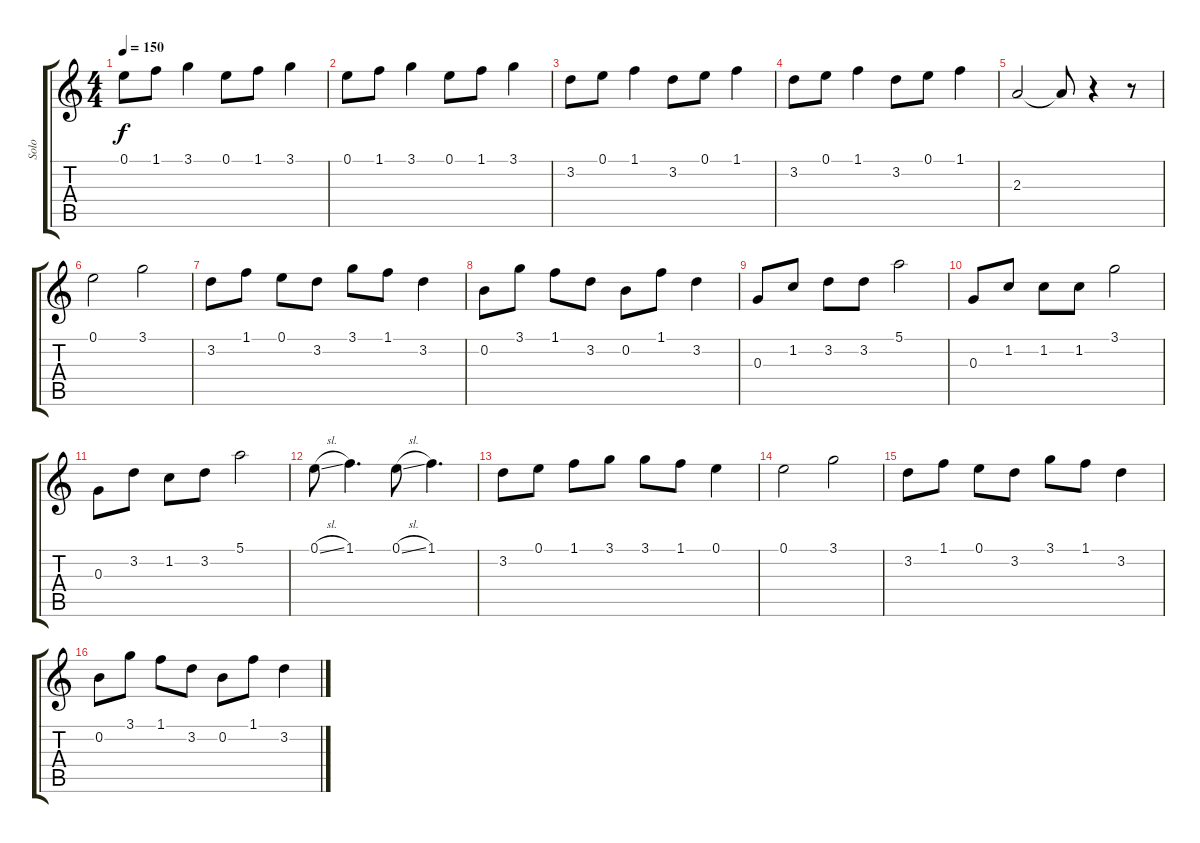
\track ("Solo" "Solo") {instrument acousticguitarnylon}
\staff {score tabs}
\tuning (E4 B3 G3 D3 A2 E2) {hide}
\ts (4 4)
\tempo 150
\clef g2
\ks aminor
0.1.8{dy f} 1.1.8 3.1.4 0.1.8 1.1.8 3.1.4 |
0.1.8 1.1.8 3.1.4 0.1.8 1.1.8 3.1.4 |
3.2.8 0.1.8 1.1.4 3.2.8 0.1.8 1.1.4 |
3.2.8 0.1.8 1.1.4 3.2.8 0.1.8 1.1.4 |
2.3.2 2.3{t}.8 r.4 r.8 |
0.1.2{volume 11} 3.1.2 |
3.2.8 1.1.8 0.1.8 3.2.8 3.1.8 1.1.8 3.2.4 |
0.2.8 3.1.8 1.1.8 3.2.8 0.2.8 1.1.8 3.2.4 |
0.3.8 1.2.8 3.2.8 3.2.8 5.1.2 |
0.3.8 1.2.8 1.2.8 1.2.8 3.1.2 |
0.3.8 3.2.8 1.2.8 3.2.8 5.1.2 |
0.1{sl}.8 1.1.4{d} 0.1{sl}.8 1.1.4{d} |
3.2.8 0.1.8 1.1.8 3.1.8 3.1.8 1.1.8 0.1.4 |
0.1.2{volume 11} 3.1.2 |
3.2.8 1.1.8 0.1.8 3.2.8 3.1.8 1.1.8 3.2.4 |
0.2.8 3.1.8 1.1.8 3.2.8 0.2.8 1.1.8 3.2.4
